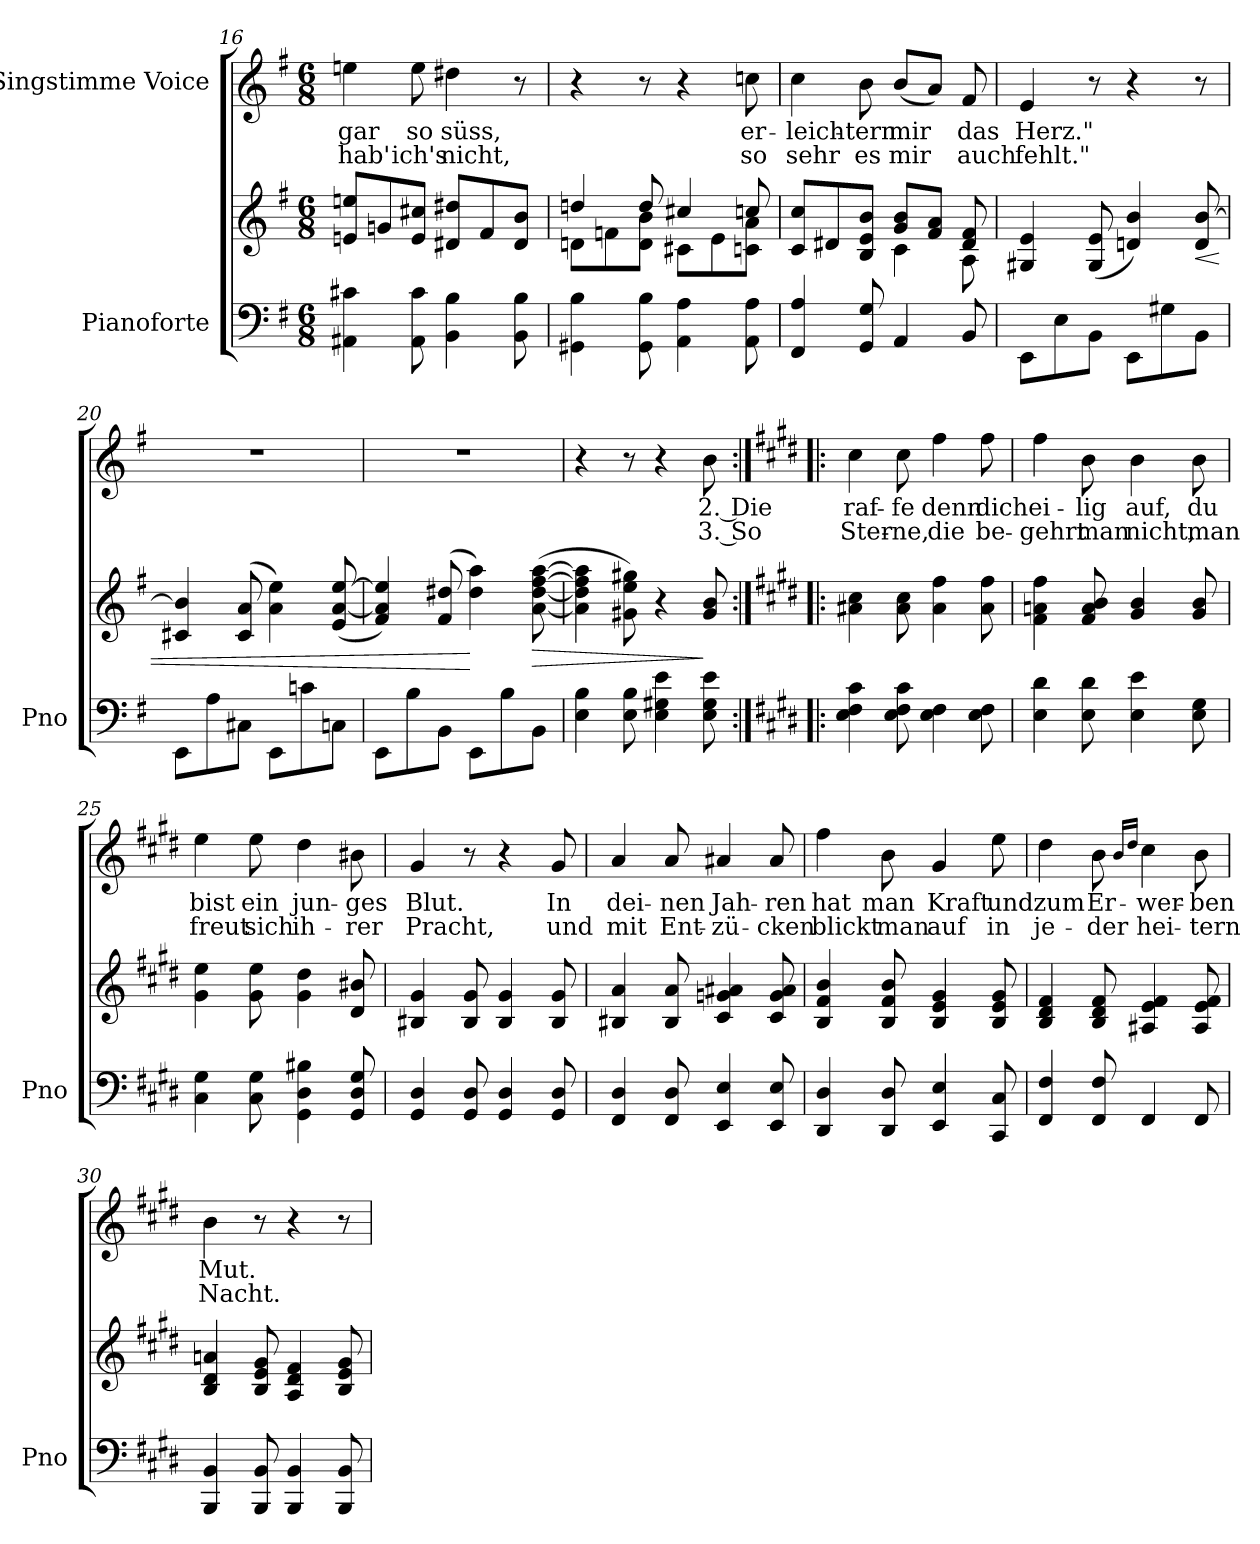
**kern	**kern	**dynam	**kern	**text	**text
*part2	*part2	*part2	*part1	*part1	*part1
*staff3	*staff2	*staff2/3	*staff1	*staff1	*staff1
*I"Pianoforte	*	*	*I"Singstimme Voice	*	*
*I'Pno	*	*	*	*	*
*clefF4	*clefG2	*	*clefG2	*	*
*k[f#]	*k[f#]	*	*k[f#]	*	*
*M6/8	*M6/8	*	*M6/8	*	*
=16	=16	=16	=16	=16	=16
!	!	!	!	!LO:LY:b	!LO:LY:b
4AA#X\ 4c#X\	8en/ 8een/L	.	4een\	gar	hab'
.	8gn/	.	.	.	.
!	!	!	!	!LO:LY:b	!LO:LY:b
8AA#\ 8c#\	8e/ 8cc#X/J	.	8ee\	so	ich's
!	!	!	!	!LO:LY:b	!LO:LY:b
4BB\ 4B\	8d#X/ 8dd#X/L	.	4dd#X\	süss,	nicht,
.	8f#/	.	.	.	.
8BB\ 8B\	8d#/ 8b/J	.	8r	.	.
!!LO:LB:g=z
=17	=17	=17	=17	=17	=17
*	*^	*	*	*	*
4GG#X\ 4B\	4ddn/	8dn\L	.	4r	.	.
.	.	8fn\	.	.	.	.
8GG#\ 8B\	8dd/	8d\ 8b\J	.	8r	.	.
4AA\ 4A\	4cc#X/	8c#X\L	.	4r	.	.
.	.	8e\	.	.	.	.
!	!	!	!	!	!LO:LY:b	!LO:LY:b
8AA\ 8A\	8ccn/	8cn\ 8a\J	.	8ccn\	er-	so
=18	=18	=18	=18	=18	=18	=18
!	!	!	!	!	!LO:LY:b	!LO:LY:b
4FF#/ 4A/	8c/ 8cc/L	4.ryy	.	4cc\	-leich-	sehr
.	8d#X/	.	.	.	.	.
!	!	!	!	!	!LO:LY:b	!LO:LY:b
8GG/ 8G/	8B/ 8e/ 8b/J	.	.	8b\	-tern	es
!	!	!	!	!	!LO:LY:b	!LO:LY:b
4AA/	8g/ 8b/L	4c\	.	(<8b/L	mir	mir
.	8f#/ 8a/J	.	.	8a/J)	.	.
!	!	!	!	!	!LO:LY:b	!LO:LY:b
8BB/	8d#/ 8f#/	8A\	.	8f#/	das	auch
=19	=19	=19	=19	=19	=19	=19
!	!	!	!	!	!LO:LY:b	!LO:LY:b
*	*v	*v	*	*	*	*
8EE\L	4G#X/ 4e/	.	4e/	Herz."	fehlt."
8E\	.	.	.	.	.
8BB\J	(>8G#/ 8e/	.	8r	.	.
8EE\L	4dn/ 4b/)	.	4r	.	.
8G#X\	.	.	.	.	.
!	!	!LO:HP:b	!	!	!
8BB\J	8d/ [8b/	<	8r	.	.
=20	=20	=20	=20	=20	=20
8EE\L	4c#X/ 4b/]	.	2.r	.	.
8A\	.	.	.	.	.
8C#X\J	(>8c#/ 8a/	.	.	.	.
8EE\L	4a\ 4ee\)	.	.	.	.
8cn\	.	.	.	.	.
8Cn\J	(<8e/ [8a/ [8ee/	.	.	.	.
=21	=21	=21	=21	=21	=21
8EE\L	4f#/ 4a/] 4ee/])	.	2.r	.	.
8B\	.	.	.	.	.
8BB\J	(>8f#/ 8dd#X/	.	.	.	.
8EE\L	4dd#\ 4aa\)	[	.	.	.
8B\	.	.	.	.	.
!	!	!LO:HP:b	!	!	!
8BB\J	(>[8a\ [8dd#\ [8ff#\ [8aa\	>	.	.	.
=22	=22	=22	=22	=22	=22
4E\ 4B\	4a\] 4dd#\] 4ff#\] 4aa\]	.	4r	.	.
8E\ 8B\	8g#X\ 8ee\ 8gg#X\)	.	8r	.	.
4E\ 4G#X\ 4e\	4r	.	4r	.	.
!	!	!	!	!LO:LY:b	!LO:LY:b
8E\ 8G#\ 8e\	8g#/ 8b/	]	8b\	2. Die	3. So
!!LO:PB:g=z
=23:|!|:	=23:|!|:	=23:|!|:	=23:|!|:	=23:|!|:	=23:|!|:
*k[f#c#g#d#]	*k[f#c#g#d#]	*	*k[f#c#g#d#]	*	*
!	!	!	!	!LO:LY:b	!LO:LY:b
4E\ 4F#\ 4c#\	4a#X\ 4cc#\	.	4cc#\	raf-	Ster-
!	!	!	!	!LO:LY:b	!LO:LY:b
8E\ 8F#\ 8c#\	8a#\ 8cc#\	.	8cc#\	-fe	-ne,
!	!	!	!	!LO:LY:b	!LO:LY:b
4E\ 4F#\	4a#\ 4ff#\	.	4ff#\	denn	die
!	!	!	!	!LO:LY:b	!LO:LY:b
8E\ 8F#\	8a#\ 8ff#\	.	8ff#\	dich	be-
=24	=24	=24	=24	=24	=24
!	!	!	!	!LO:LY:b	!LO:LY:b
4E\ 4d#\	4f#\ 4an\ 4ff#\	.	4ff#\	ei-	-gehrt
!	!	!	!	!LO:LY:b	!LO:LY:b
8E\ 8d#\	8f#/ 8a/ 8b/	.	8b\	-lig	man
!	!	!	!	!LO:LY:b	!LO:LY:b
4E\ 4e\	4g#/ 4b/	.	4b\	auf,	nicht,
!	!	!	!	!LO:LY:b	!LO:LY:b
8E\ 8G#\	8g#/ 8b/	.	8b\	du	man
=25	=25	=25	=25	=25	=25
!	!	!	!	!LO:LY:b	!LO:LY:b
4C#\ 4G#\	4g#\ 4ee\	.	4ee\	bist	freut
!	!	!	!	!LO:LY:b	!LO:LY:b
8C#\ 8G#\	8g#\ 8ee\	.	8ee\	ein	sich
!	!	!	!	!LO:LY:b	!LO:LY:b
4GG#\ 4D#\ 4B#X\	4g#\ 4dd#\	.	4dd#\	jun-	ih-
!	!	!	!	!LO:LY:b	!LO:LY:b
8GG#/ 8D#/ 8G#/	8d#/ 8b#X/	.	8b#X\	-ges	-rer
=26	=26	=26	=26	=26	=26
!	!	!	!	!LO:LY:b	!LO:LY:b
4GG#/ 4D#/	4B#X/ 4g#/	.	4g#/	Blut.	Pracht,
8GG#/ 8D#/	8B#/ 8g#/	.	8r	.	.
4GG#/ 4D#/	4B#/ 4g#/	.	4r	.	.
!	!	!	!	!LO:LY:b	!LO:LY:b
8GG#/ 8D#/	8B#/ 8g#/	.	8g#/	In	und
=27	=27	=27	=27	=27	=27
!	!	!	!	!LO:LY:b	!LO:LY:b
4FF#/ 4D#/	4B#X/ 4a/	.	4a/	dei-	mit
!	!	!	!	!LO:LY:b	!LO:LY:b
8FF#/ 8D#/	8B#/ 8a/	.	8a/	-nen	Ent-
!	!	!	!	!LO:LY:b	!LO:LY:b
4EE/ 4E/	4c#/ 4gn/ 4a#X/	.	4a#X/	Jah-	-zü-
!	!	!	!	!LO:LY:b	!LO:LY:b
8EE/ 8E/	8c#/ 8g/ 8a#/	.	8a#/	-ren	-cken
!!LO:LB:g=z
=28	=28	=28	=28	=28	=28
!	!	!	!	!LO:LY:b	!LO:LY:b
4DD#/ 4D#/	4B/ 4f#/ 4b/	.	4ff#\	hat	blickt
!	!	!	!	!LO:LY:b	!LO:LY:b
8DD#/ 8D#/	8B/ 8f#/ 8b/	.	8b\	man	man
!	!	!	!	!LO:LY:b	!LO:LY:b
4EE/ 4E/	4B/ 4e/ 4g#/	.	4g#/	Kraft	auf
!	!	!	!	!LO:LY:b	!LO:LY:b
8CC#/ 8C#/	8B/ 8e/ 8g#/	.	8ee\	und	in
=29	=29	=29	=29	=29	=29
!	!	!	!	!LO:LY:b	!LO:LY:b
4FF#/ 4F#/	4B/ 4d#/ 4f#/	.	4dd#\	zum	je-
!	!	!	!	!LO:LY:b	!LO:LY:b
8FF#/ 8F#/	8B/ 8d#/ 8f#/	.	8b\	Er-	-der
.	.	.	16qb/LL	.	.
.	.	.	16qdd#/JJ	.	.
!	!	!	!	!LO:LY:b	!LO:LY:b
4FF#/	4A#X/ 4e/ 4f#/	.	4cc#\	-wer-	hei-
!	!	!	!	!LO:LY:b	!LO:LY:b
8FF#/	8A#/ 8e/ 8f#/	.	8b\	-ben	-tern
=30	=30	=30	=30	=30	=30
!	!	!	!	!LO:LY:b	!LO:LY:b
4BBB/ 4BB/	4B/ 4d#/ 4an/	.	4b\	Mut.	Nacht.
8BBB/ 8BB/	8B/ 8e/ 8g#/	.	8r	.	.
4BBB/ 4BB/	4A/ 4d#/ 4f#/	.	4r	.	.
8BBB/ 8BB/	8B/ 8e/ 8g#/	.	8r	.	.
=	=	=	=	=	=
*-	*-	*-	*-	*-	*-
